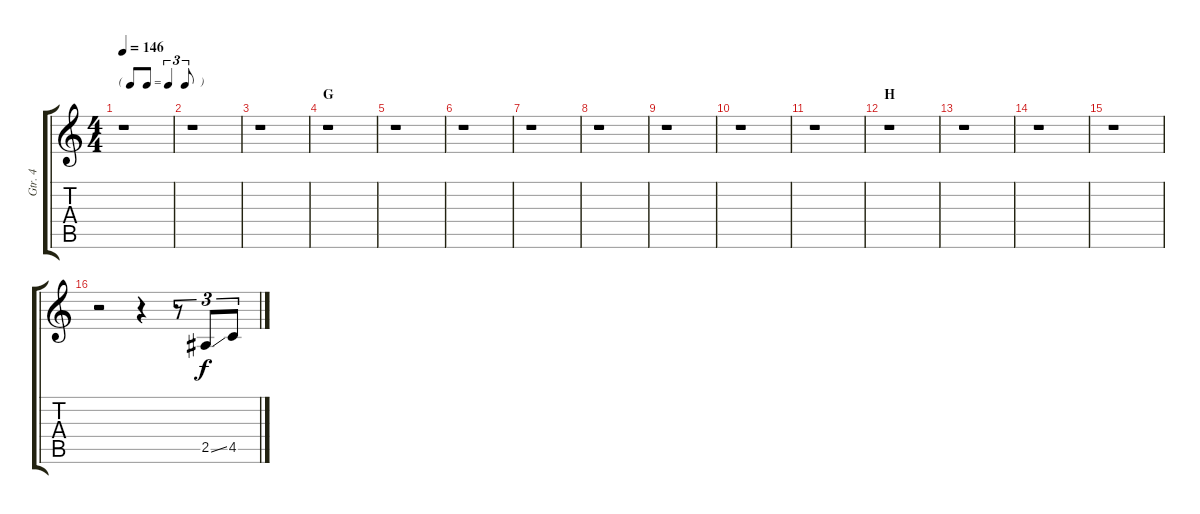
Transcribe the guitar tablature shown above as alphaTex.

\track ("Gtr. 4" "Gtr. 4") {instrument distortionguitar}
\staff {score tabs}
\tuning (Eb4 Bb3 Gb3 Db3 Ab2 Eb2) {hide}
\ts (4 4)
\tf triplet8th
\tempo 146
\clef g2
\ks c
r.1{dy f} |
r.1 |
r.1 |
\section ("" "G")
r.1 |
r.1 |
r.1 |
r.1 |
r.1 |
r.1 |
r.1 |
r.1 |
\section ("" "H")
r.1 |
r.1 |
r.1 |
r.1 |
r.2 r.4 r.8{tu (3 2)} 2.5{ss}.8{tu (3 2)} 4.5{h}.8{tu (3 2)}
